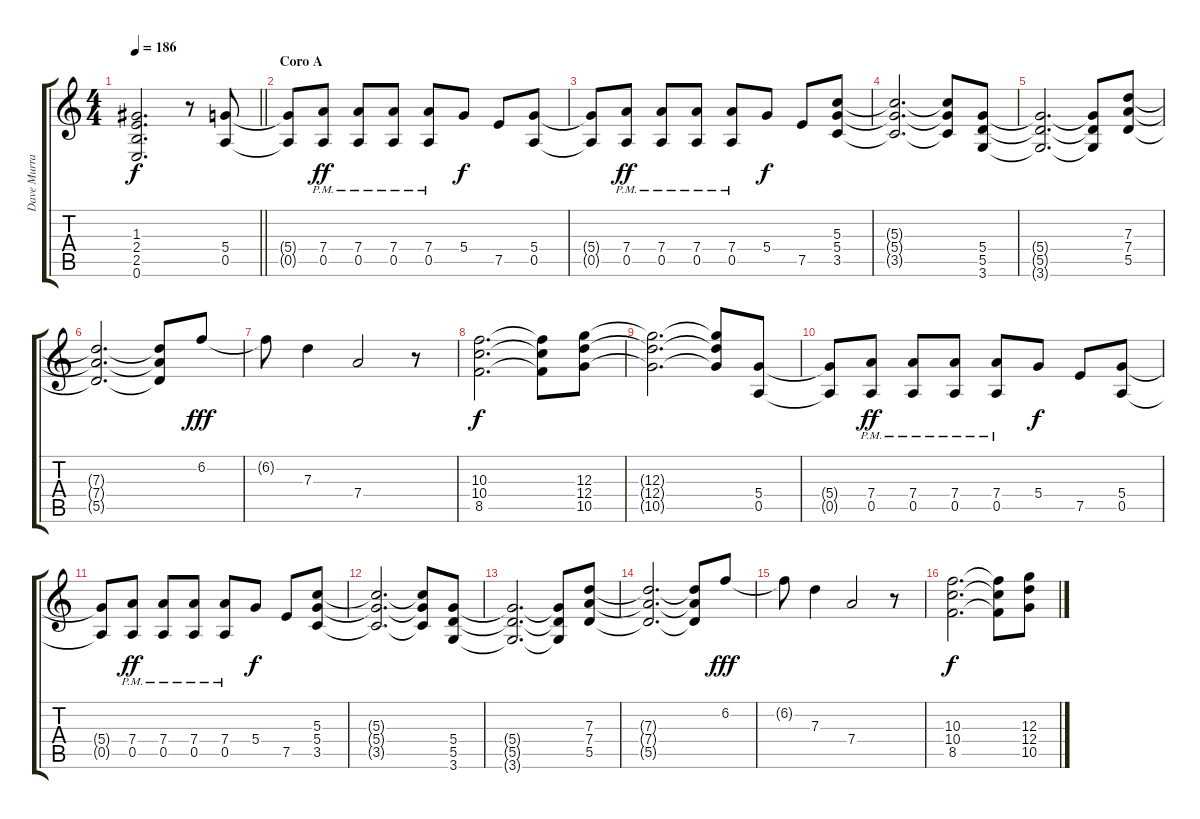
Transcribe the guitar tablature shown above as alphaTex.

\track ("Dave Murray" "Dave Murra") {instrument overdrivenguitar}
\staff {score tabs}
\tuning (E4 B3 G3 D3 A2 E2) {hide}
\ts (4 4)
\tempo 186
\clef g2
\barLineRight lightlight
\ks c
(1.3{t} 2.4{t} 2.5{t} 0.6{t}).2{d dy f} r.8 (5.4 0.5).8 |
\section ("" "Coro A")
(5.4{t} 0.5{t}).8 (7.4{pm} 0.5{pm}).8{dy ff} (7.4{pm} 0.5{pm}).8 (7.4{pm} 0.5{pm}).8 (7.4{pm} 0.5{pm}).8 5.4.8{dy f} 7.5.8 (5.4 0.5).8 |
(5.4{t} 0.5{t}).8 (7.4{pm} 0.5{pm}).8{dy ff} (7.4{pm} 0.5{pm}).8 (7.4{pm} 0.5{pm}).8 (7.4{pm} 0.5{pm}).8 5.4.8{dy f} 7.5.8 (5.3 5.4 3.5).8 |
(5.3{t} 5.4{t} 3.5{t}).2{d} (5.3{t} 5.4{t} 3.5{t}).8 (5.4 5.5 3.6).8 |
(5.4{t} 5.5{t} 3.6{t}).2{d} (5.4{t} 5.5{t} 3.6{t}).8 (7.3 7.4 5.5).8 |
(7.3{t} 7.4{t} 5.5{t}).2{d} (7.3{t} 7.4{t} 5.5{t}).8 6.2.8{dy fff} |
6.2{t}.8 7.3.4 7.4.2 r.8 |
(10.3 10.4 8.5).2{d dy f} (10.3{t} 10.4{t} 8.5{t}).8 (12.3 12.4 10.5).8 |
(12.3{t} 12.4{t} 10.5{t}).2{d} (12.3{t} 12.4{t} 10.5{t}).8 (5.4 0.5).8 |
(5.4{t} 0.5{t}).8 (7.4{pm} 0.5{pm}).8{dy ff} (7.4{pm} 0.5{pm}).8 (7.4{pm} 0.5{pm}).8 (7.4{pm} 0.5{pm}).8 5.4.8{dy f} 7.5.8 (5.4 0.5).8 |
(5.4{t} 0.5{t}).8 (7.4{pm} 0.5{pm}).8{dy ff} (7.4{pm} 0.5{pm}).8 (7.4{pm} 0.5{pm}).8 (7.4{pm} 0.5{pm}).8 5.4.8{dy f} 7.5.8 (5.3 5.4 3.5).8 |
(5.3{t} 5.4{t} 3.5{t}).2{d} (5.3{t} 5.4{t} 3.5{t}).8 (5.4 5.5 3.6).8 |
(5.4{t} 5.5{t} 3.6{t}).2{d} (5.4{t} 5.5{t} 3.6{t}).8 (7.3 7.4 5.5).8 |
(7.3{t} 7.4{t} 5.5{t}).2{d} (7.3{t} 7.4{t} 5.5{t}).8 6.2.8{dy fff} |
6.2{t}.8 7.3.4 7.4.2 r.8 |
(10.3 10.4 8.5).2{d dy f} (10.3{t} 10.4{t} 8.5{t}).8 (12.3 12.4 10.5).8
